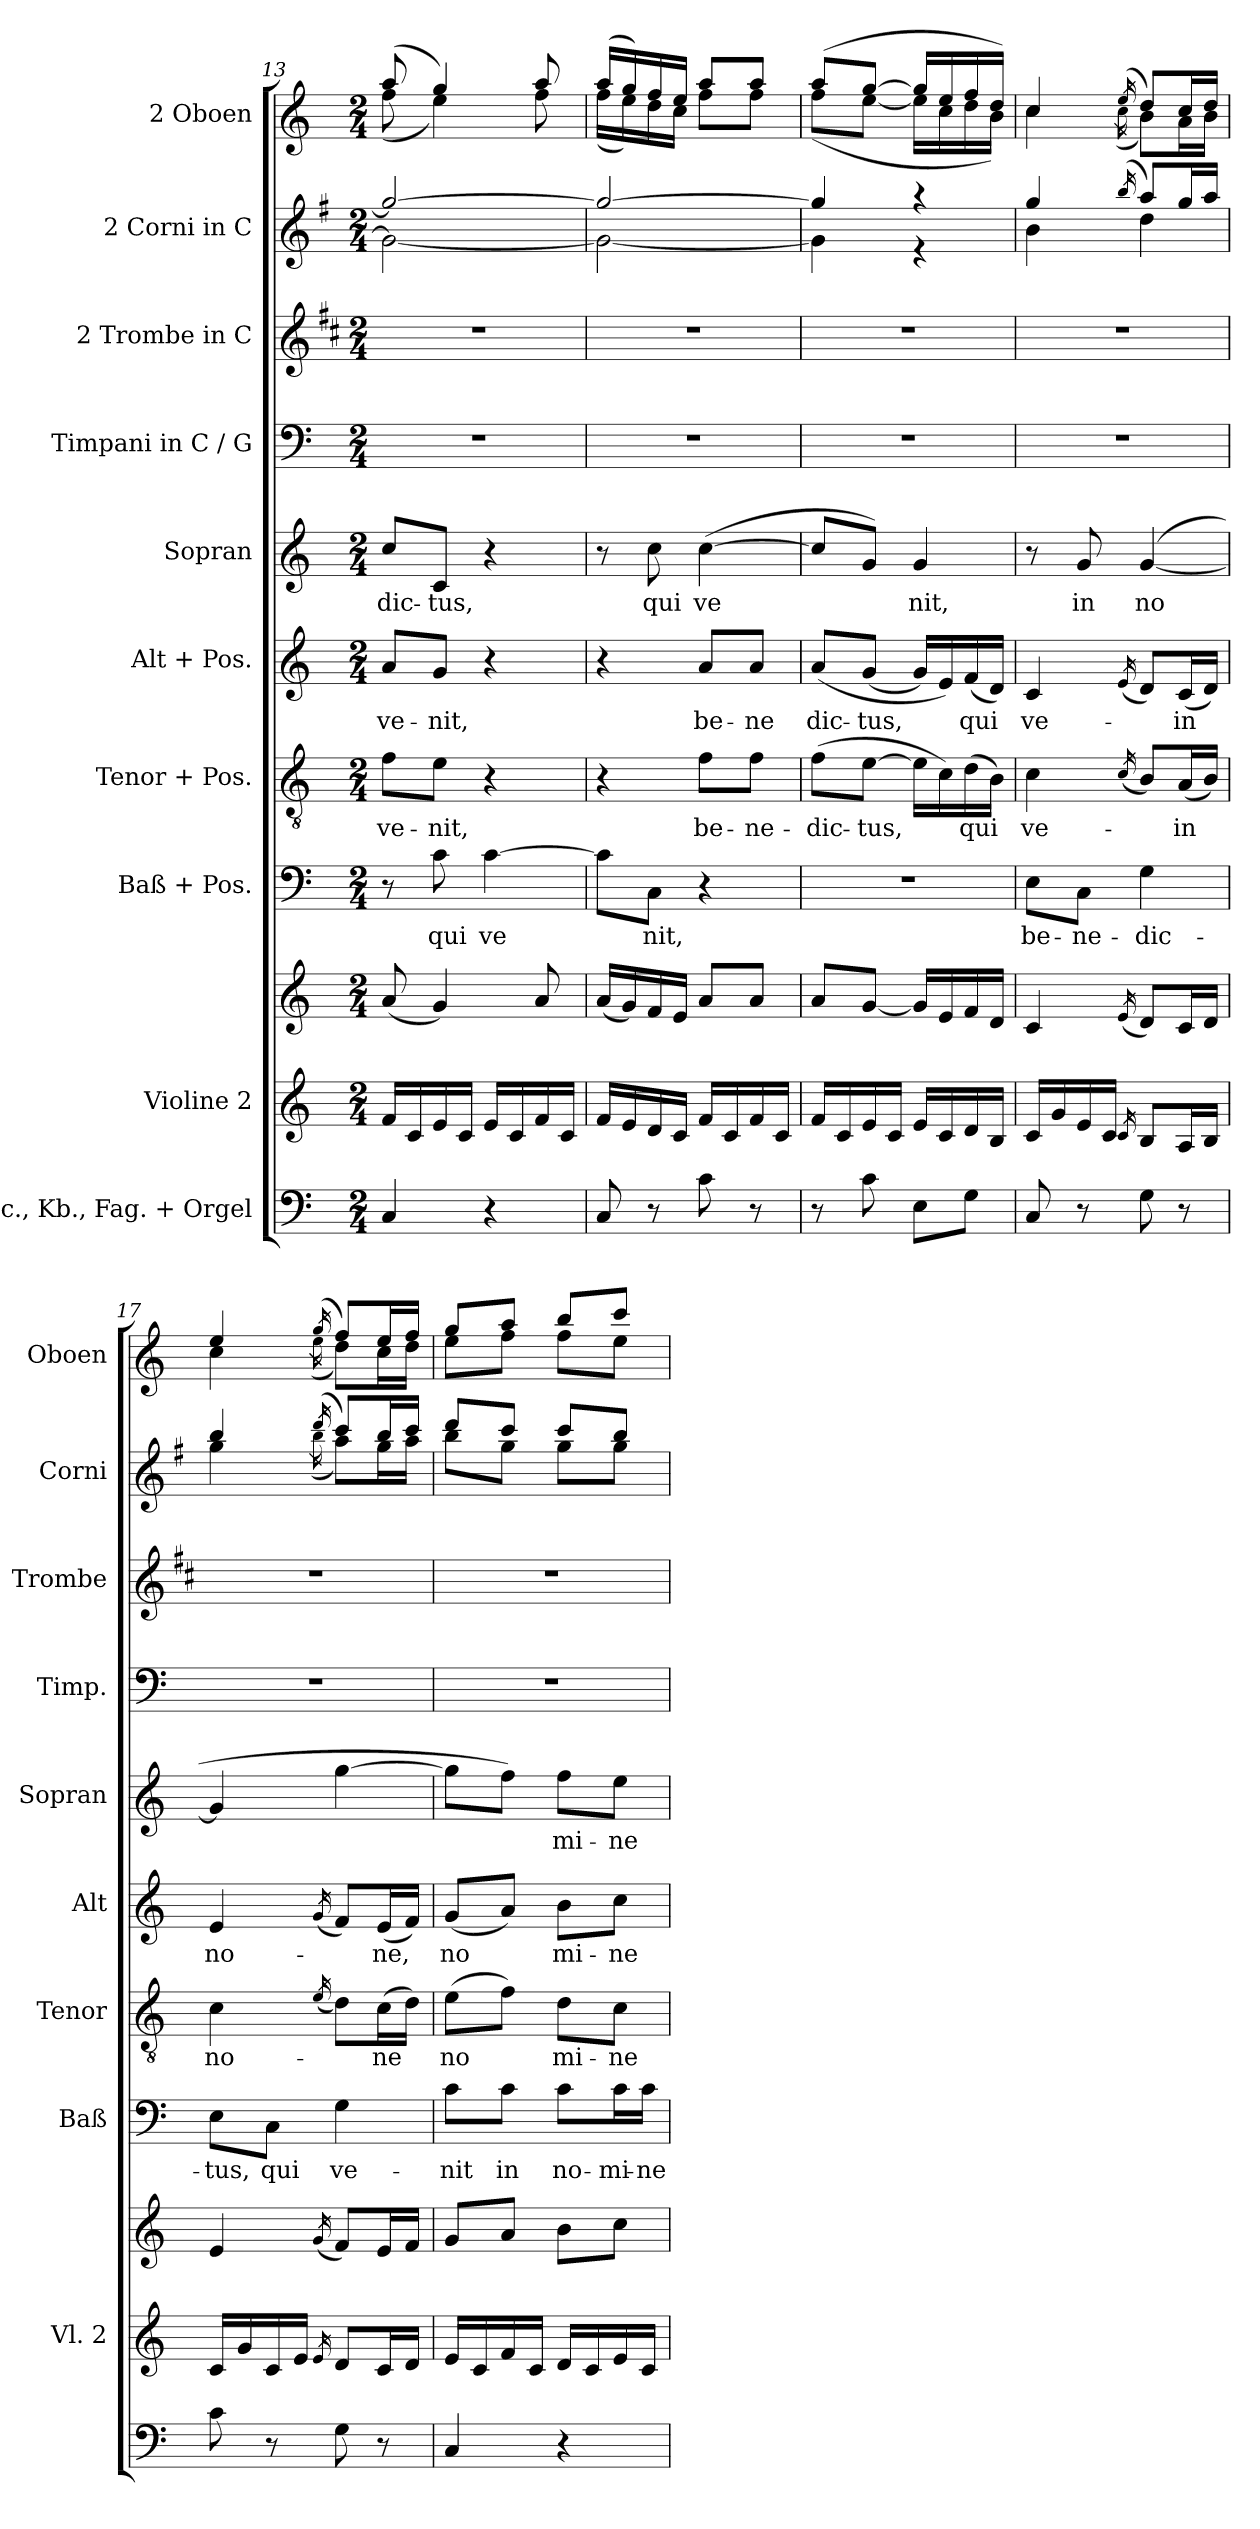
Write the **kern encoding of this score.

**kern	**kern	**kern	**kern	**text	**kern	**text	**kern	**text	**kern	**text	**kern	**kern	**kern	**kern
*part10	*part9	*part9	*part8	*part8	*part7	*part7	*part6	*part6	*part5	*part5	*part4	*part3	*part2	*part1
*staff11	*staff10	*staff9	*staff8	*staff8	*staff7	*staff7	*staff6	*staff6	*staff5	*staff5	*staff4	*staff3	*staff2	*staff1
*I"Vlc., Kb., Fag. + Orgel	*I"Violine 2	*	*I"Baß + Pos.	*	*I"Tenor + Pos.	*	*I"Alt + Pos.	*	*I"Sopran	*	*I"Timpani in C / G	*I"2 Trombe in C	*I"2 Corni in C	*I"2 Oboen
*	*I'Vl. 2	*	*I'Baß	*	*I'Tenor	*	*I'Alt	*	*I'Sopran	*	*I'Timp.	*I'Trombe	*I'Corni	*I'Oboen
*clefF4	*clefG2	*clefG2	*clefF4	*	*clefGv2	*	*clefG2	*	*clefG2	*	*clefF4	*clefG2	*clefG2	*clefG2
*	*	*	*	*	*	*	*	*	*	*	*	*ITrd1c2	*ITrd4c7	*
*k[]	*k[]	*k[]	*k[]	*	*k[]	*	*k[]	*	*k[]	*	*k[]	*k[]	*k[]	*k[]
*M2/4	*M2/4	*M2/4	*M2/4	*	*M2/4	*	*M2/4	*	*M2/4	*	*M2/4	*M2/4	*M2/4	*M2/4
=13	=13	=13	=13	=13	=13	=13	=13	=13	=13	=13	=13	=13	=13	=13
!	!	!	!	!	!	!LO:LY:b	!	!LO:LY:b	!	!LO:LY:b	!	!	!	!
*	*	*	*	*	*	*	*	*	*	*	*	*	*^	*^
4C/	16f/LL	(<8a/	8r	.	8f\L	ve-	8a/L	ve-	8cc/L	dic-	2r	2r	2cc/_	2c\_	(>8aa/	(<8ff\
.	16c/	.	.	.	.	.	.	.	.	.	.	.	.	.	.	.
!	!	!	!	!LO:LY:b	!	!LO:LY:b	!	!LO:LY:b	!	!LO:LY:b	!	!	!	!	!	!
.	16e/	4g/)	8c\	qui	8e\J	nit,	8g/J	nit,	8c/J	tus,	.	.	.	.	4gg/)	4ee\)
.	16c/JJ	.	.	.	.	.	.	.	.	.	.	.	.	.	.	.
!	!	!	!	!LO:LY:b	!	!	!	!	!	!	!	!	!	!	!	!
4r	16e/LL	.	[4c\	ve	4r	.	4r	.	4r	.	.	.	.	.	.	.
.	16c/	.	.	.	.	.	.	.	.	.	.	.	.	.	.	.
.	16f/	8a/	.	.	.	.	.	.	.	.	.	.	.	.	8aa/	8ff\
.	16c/JJ	.	.	.	.	.	.	.	.	.	.	.	.	.	.	.
=14	=14	=14	=14	=14	=14	=14	=14	=14	=14	=14	=14	=14	=14	=14	=14	=14
8C/	16f/LL	(<16a/LL	8c\L]	.	4r	.	4r	.	8r	.	2r	2r	2cc/_	2c\_	(>16aa/LL	(<16ff\LL
.	16e/	16g/)	.	.	.	.	.	.	.	.	.	.	.	.	16gg/)	16ee\)
!	!	!	!	!LO:LY:b	!	!	!	!	!	!LO:LY:b	!	!	!	!	!	!
8r	16d/	16f/	8C\J	nit,	.	.	.	.	8cc\	qui	.	.	.	.	16ff/	16dd\
.	16c/JJ	16e/JJ	.	.	.	.	.	.	.	.	.	.	.	.	16ee/JJ	16cc\JJ
!	!	!	!	!	!	!LO:LY:b	!	!LO:LY:b	!	!LO:LY:b	!	!	!	!	!	!
8c\	16f/LL	8a/L	4r	.	8f\L	be-	8a/L	be-	(>[4cc\	ve	.	.	.	.	8aa/L	8ff\L
.	16c/	.	.	.	.	.	.	.	.	.	.	.	.	.	.	.
!	!	!	!	!	!	!LO:LY:b	!	!LO:LY:b	!	!	!	!	!	!	!	!
8r	16f/	8a/J	.	.	8f\J	ne-	8a/J	ne	.	.	.	.	.	.	8aa/J	8ff\J
.	16c/JJ	.	.	.	.	.	.	.	.	.	.	.	.	.	.	.
=15	=15	=15	=15	=15	=15	=15	=15	=15	=15	=15	=15	=15	=15	=15	=15	=15
!	!	!	!	!	!	!LO:LY:b	!	!LO:LY:b	!	!	!	!	!	!	!	!
8r	16f/LL	8a/L	2r	.	(>8f\L	dic-	(<8a/L	dic-	8cc/L]	.	2r	2r	4cc/]	4c\]	(>8aa/L	(<8ff\L
.	16c/	.	.	.	.	.	.	.	.	.	.	.	.	.	.	.
!	!	!	!	!	!	!LO:LY:b	!	!LO:LY:b	!	!	!	!	!	!	!	!
8c\	16e/	[8g/J	.	.	[8e\J	tus,	(<8g/J	tus,	8g/J)	.	.	.	.	.	[8gg/J	[8ee\J
.	16c/JJ	.	.	.	.	.	.	.	.	.	.	.	.	.	.	.
!	!	!	!	!	!	!	!	!	!	!LO:LY:b	!	!	!	!	!	!
8E\L	16e/LL	16g/LL]	.	.	16e\LL]	.	16g/LL)	.	4g/	nit,	.	.	4r	4r	16gg/LL]	16ee\LL]
.	16c/	16e/	.	.	16c\)	.	16e/)	.	.	.	.	.	.	.	16ee/	16cc\
!	!	!	!	!	!	!LO:LY:b	!	!LO:LY:b	!	!	!	!	!	!	!	!
8G\J	16d/	16f/	.	.	(>16d\	qui	(<16f/	qui	.	.	.	.	.	.	16ff/	16dd\
.	16B/JJ	16d/JJ	.	.	16B\JJ)	.	16d/JJ)	.	.	.	.	.	.	.	16dd/JJ)	16b\JJ)
!!LO:PB:g=z	!!
=16	=16	=16	=16	=16	=16	=16	=16	=16	=16	=16	=16	=16	=16	=16	=16	=16
!	!	!	!	!LO:LY:b	!	!LO:LY:b	!	!LO:LY:b	!	!	!	!	!	!	!	!
8C/	16c/LL	4c/	8E\L	be-	4c\	ve-	4c/	ve-	8r	.	2r	2r	4cc/	4e\	4cc/	4cc\
.	16g/	.	.	.	.	.	.	.	.	.	.	.	.	.	.	.
!	!	!	!	!LO:LY:b	!	!	!	!	!	!LO:LY:b	!	!	!	!	!	!
8r	16e/	.	8C\J	ne-	.	.	.	.	8g/	in	.	.	.	.	.	.
.	16c/JJ	.	.	.	.	.	.	.	.	.	.	.	.	.	.	.
.	16qc/	(<16qe/	.	.	(<16qc/	.	(<16qe/	.	.	.	.	.	(<16qee/	.	(<16qee/	(>16qcc\
!	!	!	!	!LO:LY:b	!	!	!	!	!	!LO:LY:b	!	!	!	!	!	!
8G\	8B/L	8d/L)	4G\	dic-	8B/L)	.	8d/L)	.	(>[4g/	no	.	.	8dd/L)	4g\	8dd/L)	8b\L)
!	!	!	!	!	!	!LO:LY:b	!	!LO:LY:b	!	!	!	!	!	!	!	!
8r	16A/L	16c/L	.	.	(<16A/L	in	(<16c/L	in	.	.	.	.	16cc/L	.	16cc/L	16a\L
.	16B/JJ	16d/JJ	.	.	16B/JJ)	.	16d/JJ)	.	.	.	.	.	16dd/JJ	.	16dd/JJ	16b\JJ
=17	=17	=17	=17	=17	=17	=17	=17	=17	=17	=17	=17	=17	=17	=17	=17	=17
!	!	!	!	!LO:LY:b	!	!LO:LY:b	!	!LO:LY:b	!	!	!	!	!	!	!	!
8c\	16c/LL	4e/	8E\L	tus,	4c\	no-	4e/	no-	4g/]	.	2r	2r	4ee/	4cc\	4ee/	4cc\
.	16g/	.	.	.	.	.	.	.	.	.	.	.	.	.	.	.
!	!	!	!	!LO:LY:b	!	!	!	!	!	!	!	!	!	!	!	!
8r	16c/	.	8C\J	qui	.	.	.	.	.	.	.	.	.	.	.	.
.	16e/JJ	.	.	.	.	.	.	.	.	.	.	.	.	.	.	.
.	16qe/	(<16qg/	.	.	(<16qe/	.	(<16qg/	.	.	.	.	.	(<16qgg/	(>16qee\	(<16qgg/	(>16qee\
!	!	!	!	!LO:LY:b	!	!	!	!	!	!	!	!	!	!	!	!
8G\	8d/L	8f/L)	4G\	ve-	8d\L)	.	8f/L)	.	[4gg\	.	.	.	8ff/L)	8dd\L)	8ff/L)	8dd\L)
!	!	!	!	!	!	!LO:LY:b	!	!LO:LY:b	!	!	!	!	!	!	!	!
8r	16c/L	16e/L	.	.	(>16c\L	ne	(<16e/L	ne,	.	.	.	.	16ee/L	16cc\L	16ee/L	16cc\L
.	16d/JJ	16f/JJ	.	.	16d\JJ)	.	16f/JJ)	.	.	.	.	.	16ff/JJ	16dd\JJ	16ff/JJ	16dd\JJ
=18	=18	=18	=18	=18	=18	=18	=18	=18	=18	=18	=18	=18	=18	=18	=18	=18
!	!	!	!	!LO:LY:b	!	!LO:LY:b	!	!LO:LY:b	!	!	!	!	!	!	!	!
4C/	16e/LL	8g/L	8c\L	nit	(>8e\L	no	(<8g/L	no	8gg\L]	.	2r	2r	8gg/L	8ee\L	8gg/L	8ee\L
.	16c/	.	.	.	.	.	.	.	.	.	.	.	.	.	.	.
!	!	!	!	!LO:LY:b	!	!	!	!	!	!	!	!	!	!	!	!
.	16f/	8a/J	8c\J	in	8f\J)	.	8a/J)	.	8ff\J)	.	.	.	8ff/J	8cc\J	8aa/J	8ff\J
.	16c/JJ	.	.	.	.	.	.	.	.	.	.	.	.	.	.	.
!	!	!	!	!LO:LY:b	!	!LO:LY:b	!	!LO:LY:b	!	!LO:LY:b	!	!	!	!	!	!
4r	16d/LL	8b\L	8c\L	no-	8d\L	mi-	8b\L	mi-	8ff\L	mi-	.	.	8ff/L	8cc\L	8bb/L	8ff\L
.	16c/	.	.	.	.	.	.	.	.	.	.	.	.	.	.	.
!	!	!	!	!LO:LY:b	!	!LO:LY:b	!	!LO:LY:b	!	!LO:LY:b	!	!	!	!	!	!
.	16e/	8cc\J	16c\L	mi-	8c\J	ne	8cc\J	ne	8ee\J	ne	.	.	8ee/J	8cc\J	8ccc/J	8ee\J
!	!	!	!	!LO:LY:b	!	!	!	!	!	!	!	!	!	!	!	!
.	16c/JJ	.	16c\JJ	ne	.	.	.	.	.	.	.	.	.	.	.	.
*	*	*	*	*	*	*	*	*	*	*	*	*	*v	*v	*	*
*	*	*	*	*	*	*	*	*	*	*	*	*	*	*v	*v
=	=	=	=	=	=	=	=	=	=	=	=	=	=	=
*-	*-	*-	*-	*-	*-	*-	*-	*-	*-	*-	*-	*-	*-	*-
